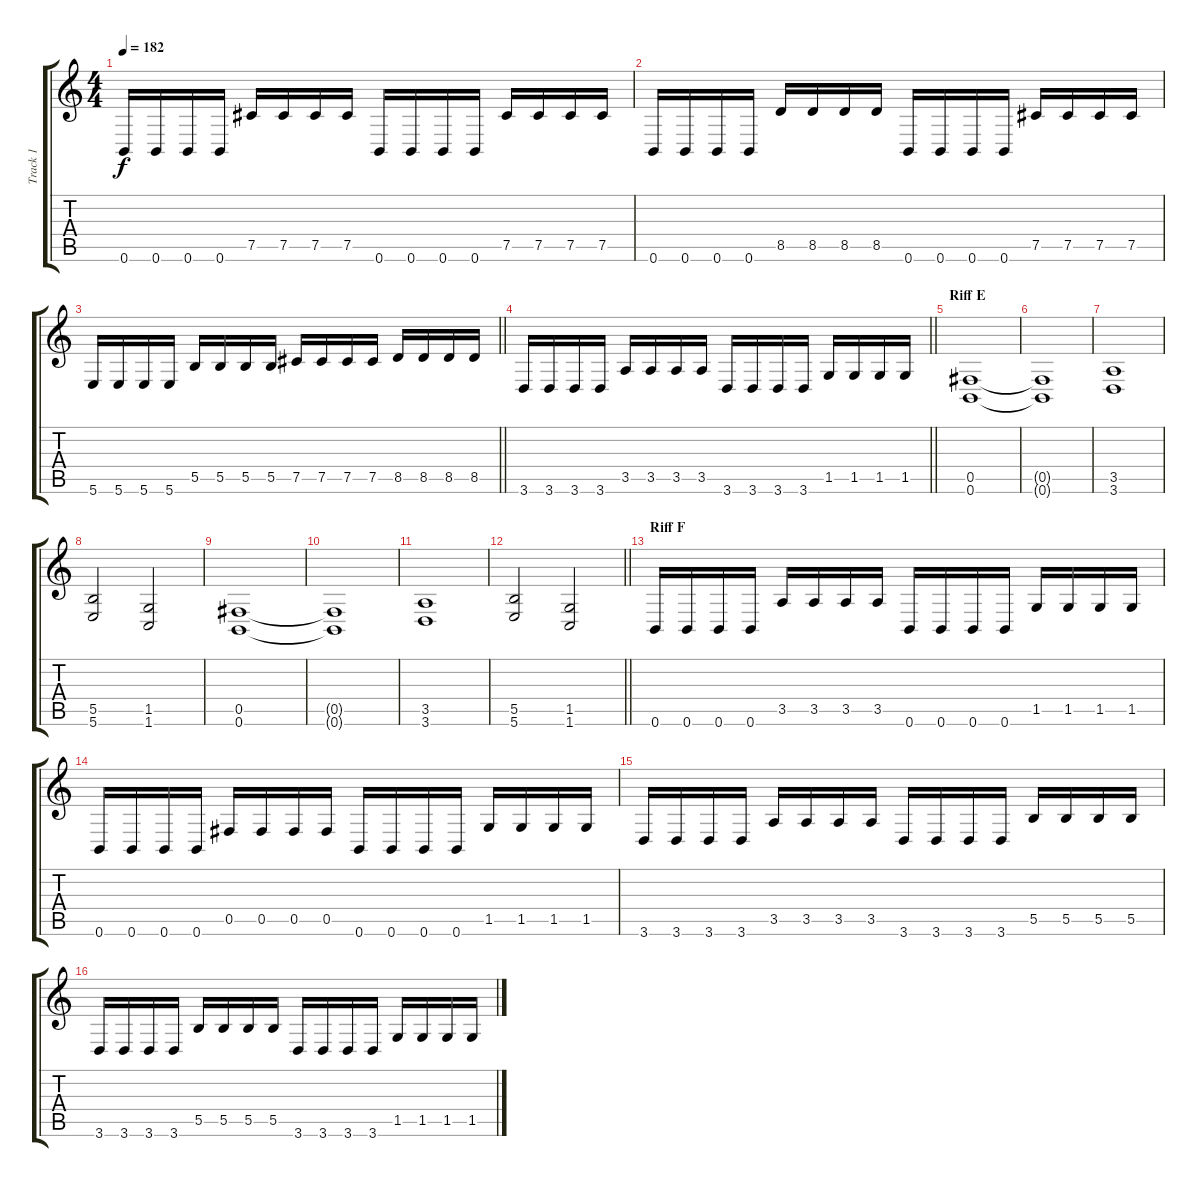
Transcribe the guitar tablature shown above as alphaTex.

\track ("Track 1" "Track 1") {instrument overdrivenguitar}
\staff {score tabs}
\tuning (Db4 Ab3 E3 B2 Gb2 B1) {hide}
\ts (4 4)
\tempo 182
\clef g2
\ks c
0.6.16{dy f} 0.6.16 0.6.16 0.6.16 7.5.16 7.5.16 7.5.16 7.5.16 0.6.16 0.6.16 0.6.16 0.6.16 7.5.16 7.5.16 7.5.16 7.5.16 |
0.6.16 0.6.16 0.6.16 0.6.16 8.5.16 8.5.16 8.5.16 8.5.16 0.6.16 0.6.16 0.6.16 0.6.16 7.5.16 7.5.16 7.5.16 7.5.16 |
\barLineRight lightlight
5.6.16 5.6.16 5.6.16 5.6.16 5.5.16 5.5.16 5.5.16 5.5.16 7.5.16 7.5.16 7.5.16 7.5.16 8.5.16 8.5.16 8.5.16 8.5.16 |
\barLineRight lightlight
3.6.16 3.6.16 3.6.16 3.6.16 3.5.16 3.5.16 3.5.16 3.5.16 3.6.16 3.6.16 3.6.16 3.6.16 1.5.16 1.5.16 1.5.16 1.5.16 |
\section ("" "Riff E")
(0.5 0.6).1 |
(0.5{t} 0.6{t}).1 |
(3.5 3.6).1 |
(5.5 5.6).2 (1.5 1.6).2 |
(0.5 0.6).1 |
(0.5{t} 0.6{t}).1 |
(3.5 3.6).1 |
\barLineRight lightlight
(5.5 5.6).2 (1.5 1.6).2 |
\section ("" "Riff F")
0.6.16 0.6.16 0.6.16 0.6.16 3.5.16 3.5.16 3.5.16 3.5.16 0.6.16 0.6.16 0.6.16 0.6.16 1.5.16 1.5.16 1.5.16 1.5.16 |
0.6.16 0.6.16 0.6.16 0.6.16 0.5.16 0.5.16 0.5.16 0.5.16 0.6.16 0.6.16 0.6.16 0.6.16 1.5.16 1.5.16 1.5.16 1.5.16 |
3.6.16 3.6.16 3.6.16 3.6.16 3.5.16 3.5.16 3.5.16 3.5.16 3.6.16 3.6.16 3.6.16 3.6.16 5.5.16 5.5.16 5.5.16 5.5.16 |
3.6.16 3.6.16 3.6.16 3.6.16 5.5.16 5.5.16 5.5.16 5.5.16 3.6.16 3.6.16 3.6.16 3.6.16 1.5.16 1.5.16 1.5.16 1.5.16
